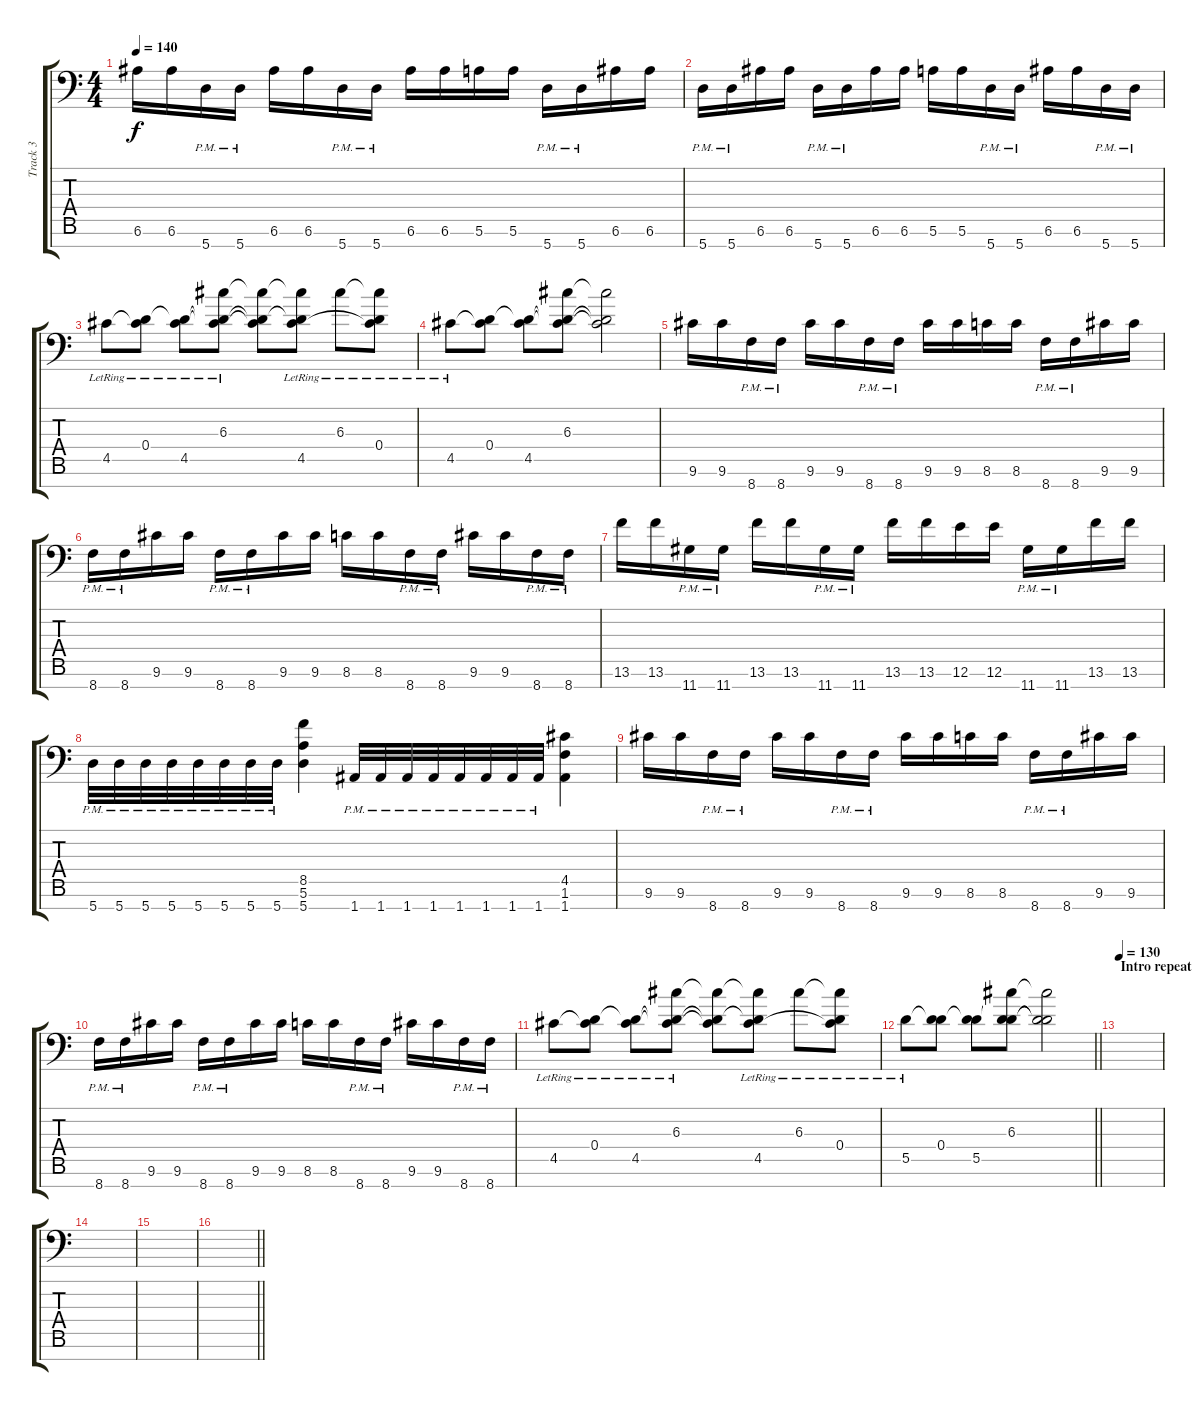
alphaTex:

\track ("Track 3" "Track 3") {instrument overdrivenguitar}
\staff {score tabs}
\tuning (E4 B3 G3 D3 A2 E2 A1) {hide}
\ts (4 4)
\tempo 140
\clef f4
\ks c
6.6.16{dy f} 6.6.16 5.7{pm}.16 5.7{pm}.16 6.6.16 6.6.16 5.7{pm}.16 5.7{pm}.16 6.6.16 6.6.16 5.6.16 5.6.16 5.7{pm}.16 5.7{pm}.16 6.6.16 6.6.16 |
5.7{pm}.16 5.7{pm}.16 6.6.16 6.6.16 5.7{pm}.16 5.7{pm}.16 6.6.16 6.6.16 5.6.16 5.6.16 5.7{pm}.16 5.7{pm}.16 6.6.16 6.6.16 5.7{pm}.16 5.7{pm}.16 |
4.5{lr}.8 (0.4{lr} 4.5{t}).8 (0.4{t} 4.5{lr}).8 (6.3{lr} 0.4{t} 4.5{t}).8 (6.3{t} 0.4{t} 4.5{t}).8 (6.3{t} 0.4{t} 4.5{lr}).8 6.3{lr}.8 (6.3{t} 0.4{lr} 4.5{t}).8 |
4.5{lr}.8 (0.4 4.5{t}).8 (0.4{t} 4.5).8 (6.3 0.4{t} 4.5{t}).8 (6.3{t} 0.4{t} 4.5{t}).2 |
9.6.16 9.6.16 8.7{pm}.16 8.7{pm}.16 9.6.16 9.6.16 8.7{pm}.16 8.7{pm}.16 9.6.16 9.6.16 8.6.16 8.6.16 8.7{pm}.16 8.7{pm}.16 9.6.16 9.6.16 |
8.7{pm}.16 8.7{pm}.16 9.6.16 9.6.16 8.7{pm}.16 8.7{pm}.16 9.6.16 9.6.16 8.6.16 8.6.16 8.7{pm}.16 8.7{pm}.16 9.6.16 9.6.16 8.7{pm}.16 8.7{pm}.16 |
13.6.16 13.6.16 11.7{pm}.16 11.7{pm}.16 13.6.16 13.6.16 11.7{pm}.16 11.7{pm}.16 13.6.16 13.6.16 12.6.16 12.6.16 11.7{pm}.16 11.7{pm}.16 13.6.16 13.6.16 |
5.7{pm}.32 5.7{pm}.32 5.7{pm}.32 5.7{pm}.32 5.7{pm}.32 5.7{pm}.32 5.7{pm}.32 5.7{pm}.32 (8.5 5.6 5.7).4 1.7{pm}.32 1.7{pm}.32 1.7{pm}.32 1.7{pm}.32 1.7{pm}.32 1.7{pm}.32 1.7{pm}.32 1.7{pm}.32 (4.5 1.6 1.7).4 |
9.6.16 9.6.16 8.7{pm}.16 8.7{pm}.16 9.6.16 9.6.16 8.7{pm}.16 8.7{pm}.16 9.6.16 9.6.16 8.6.16 8.6.16 8.7{pm}.16 8.7{pm}.16 9.6.16 9.6.16 |
8.7{pm}.16 8.7{pm}.16 9.6.16 9.6.16 8.7{pm}.16 8.7{pm}.16 9.6.16 9.6.16 8.6.16 8.6.16 8.7{pm}.16 8.7{pm}.16 9.6.16 9.6.16 8.7{pm}.16 8.7{pm}.16 |
4.5{lr}.8 (0.4{lr} 4.5{t}).8 (0.4{t} 4.5{lr}).8 (6.3{lr} 0.4{t} 4.5{t}).8 (6.3{t} 0.4{t} 4.5{t}).8 (6.3{t} 0.4{t} 4.5{lr}).8 6.3{lr}.8 (6.3{t} 0.4{lr} 4.5{t}).8 |
\barLineRight lightlight
5.5{lr}.8 (0.4 5.5{t}).8 (0.4{t} 5.5).8 (6.3 0.4{t} 5.5{t}).8 (6.3{t} 0.4{t} 5.5{t}).2 |
\section ("" "Intro repeat")
\tempo 130
|
|
|
\barLineRight lightlight
